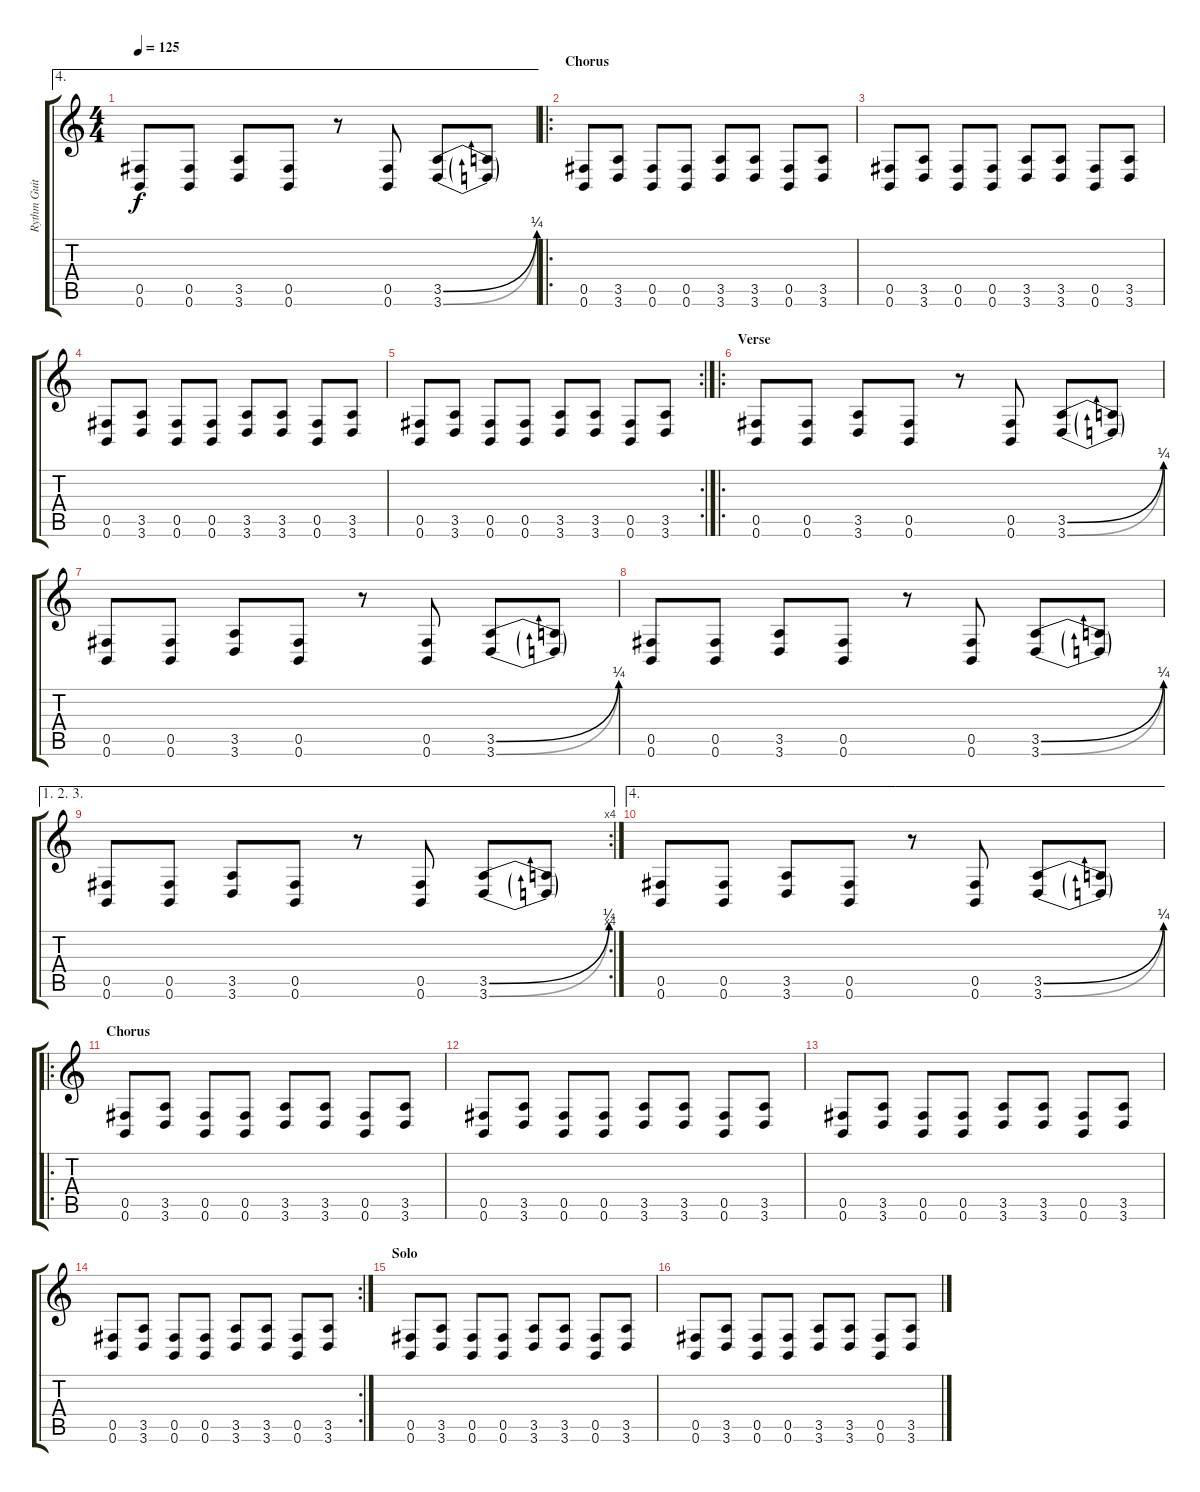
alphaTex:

\track ("Rythm Guitar 2" "Rythm Guit") {instrument distortionguitar}
\staff {score tabs}
\tuning (Db4 Ab3 E3 B2 Gb2 B1) {hide}
\ae 4
\ts (4 4)
\tempo 125
\clef g2
\ks c
(0.5 0.6).8{dy f} (0.5 0.6).8 (3.5 3.6).8 (0.5 0.6).8 r.8 (0.5 0.6).8 (3.5{be (bend 0 0 60 1)} 3.6{be (bend 0 0 60 1)}).8 (3.5{t} 3.6{t}).8 |
\ro
\section ("" "Chorus")
(0.5 0.6).8 (3.5 3.6).8 (0.5 0.6).8 (0.5 0.6).8 (3.5 3.6).8 (3.5 3.6).8 (0.5 0.6).8 (3.5 3.6).8 |
(0.5 0.6).8 (3.5 3.6).8 (0.5 0.6).8 (0.5 0.6).8 (3.5 3.6).8 (3.5 3.6).8 (0.5 0.6).8 (3.5 3.6).8 |
(0.5 0.6).8 (3.5 3.6).8 (0.5 0.6).8 (0.5 0.6).8 (3.5 3.6).8 (3.5 3.6).8 (0.5 0.6).8 (3.5 3.6).8 |
\rc 2
(0.5 0.6).8 (3.5 3.6).8 (0.5 0.6).8 (0.5 0.6).8 (3.5 3.6).8 (3.5 3.6).8 (0.5 0.6).8 (3.5 3.6).8 |
\ro
\section ("" "Verse")
(0.5 0.6).8 (0.5 0.6).8 (3.5 3.6).8 (0.5 0.6).8 r.8 (0.5 0.6).8 (3.5{be (bend 0 0 60 1)} 3.6{be (bend 0 0 60 1)}).8 (3.5{t} 3.6{t}).8 |
(0.5 0.6).8 (0.5 0.6).8 (3.5 3.6).8 (0.5 0.6).8 r.8 (0.5 0.6).8 (3.5{be (bend 0 0 60 1)} 3.6{be (bend 0 0 60 1)}).8 (3.5{t} 3.6{t}).8 |
(0.5 0.6).8 (0.5 0.6).8 (3.5 3.6).8 (0.5 0.6).8 r.8 (0.5 0.6).8 (3.5{be (bend 0 0 60 1)} 3.6{be (bend 0 0 60 1)}).8 (3.5{t} 3.6{t}).8 |
\ae (1 2 3)
\rc 4
(0.5 0.6).8 (0.5 0.6).8 (3.5 3.6).8 (0.5 0.6).8 r.8 (0.5 0.6).8 (3.5{be (bend 0 0 60 1)} 3.6{be (bend 0 0 60 1)}).8 (3.5{t} 3.6{t}).8 |
\ae 4
(0.5 0.6).8 (0.5 0.6).8 (3.5 3.6).8 (0.5 0.6).8 r.8 (0.5 0.6).8 (3.5{be (bend 0 0 60 1)} 3.6{be (bend 0 0 60 1)}).8 (3.5{t} 3.6{t}).8 |
\ro
\section ("" "Chorus")
(0.5 0.6).8 (3.5 3.6).8 (0.5 0.6).8 (0.5 0.6).8 (3.5 3.6).8 (3.5 3.6).8 (0.5 0.6).8 (3.5 3.6).8 |
(0.5 0.6).8 (3.5 3.6).8 (0.5 0.6).8 (0.5 0.6).8 (3.5 3.6).8 (3.5 3.6).8 (0.5 0.6).8 (3.5 3.6).8 |
(0.5 0.6).8 (3.5 3.6).8 (0.5 0.6).8 (0.5 0.6).8 (3.5 3.6).8 (3.5 3.6).8 (0.5 0.6).8 (3.5 3.6).8 |
\rc 2
(0.5 0.6).8 (3.5 3.6).8 (0.5 0.6).8 (0.5 0.6).8 (3.5 3.6).8 (3.5 3.6).8 (0.5 0.6).8 (3.5 3.6).8 |
\section ("" "Solo")
(0.5 0.6).8 (3.5 3.6).8 (0.5 0.6).8 (0.5 0.6).8 (3.5 3.6).8 (3.5 3.6).8 (0.5 0.6).8 (3.5 3.6).8 |
(0.5 0.6).8 (3.5 3.6).8 (0.5 0.6).8 (0.5 0.6).8 (3.5 3.6).8 (3.5 3.6).8 (0.5 0.6).8 (3.5 3.6).8
